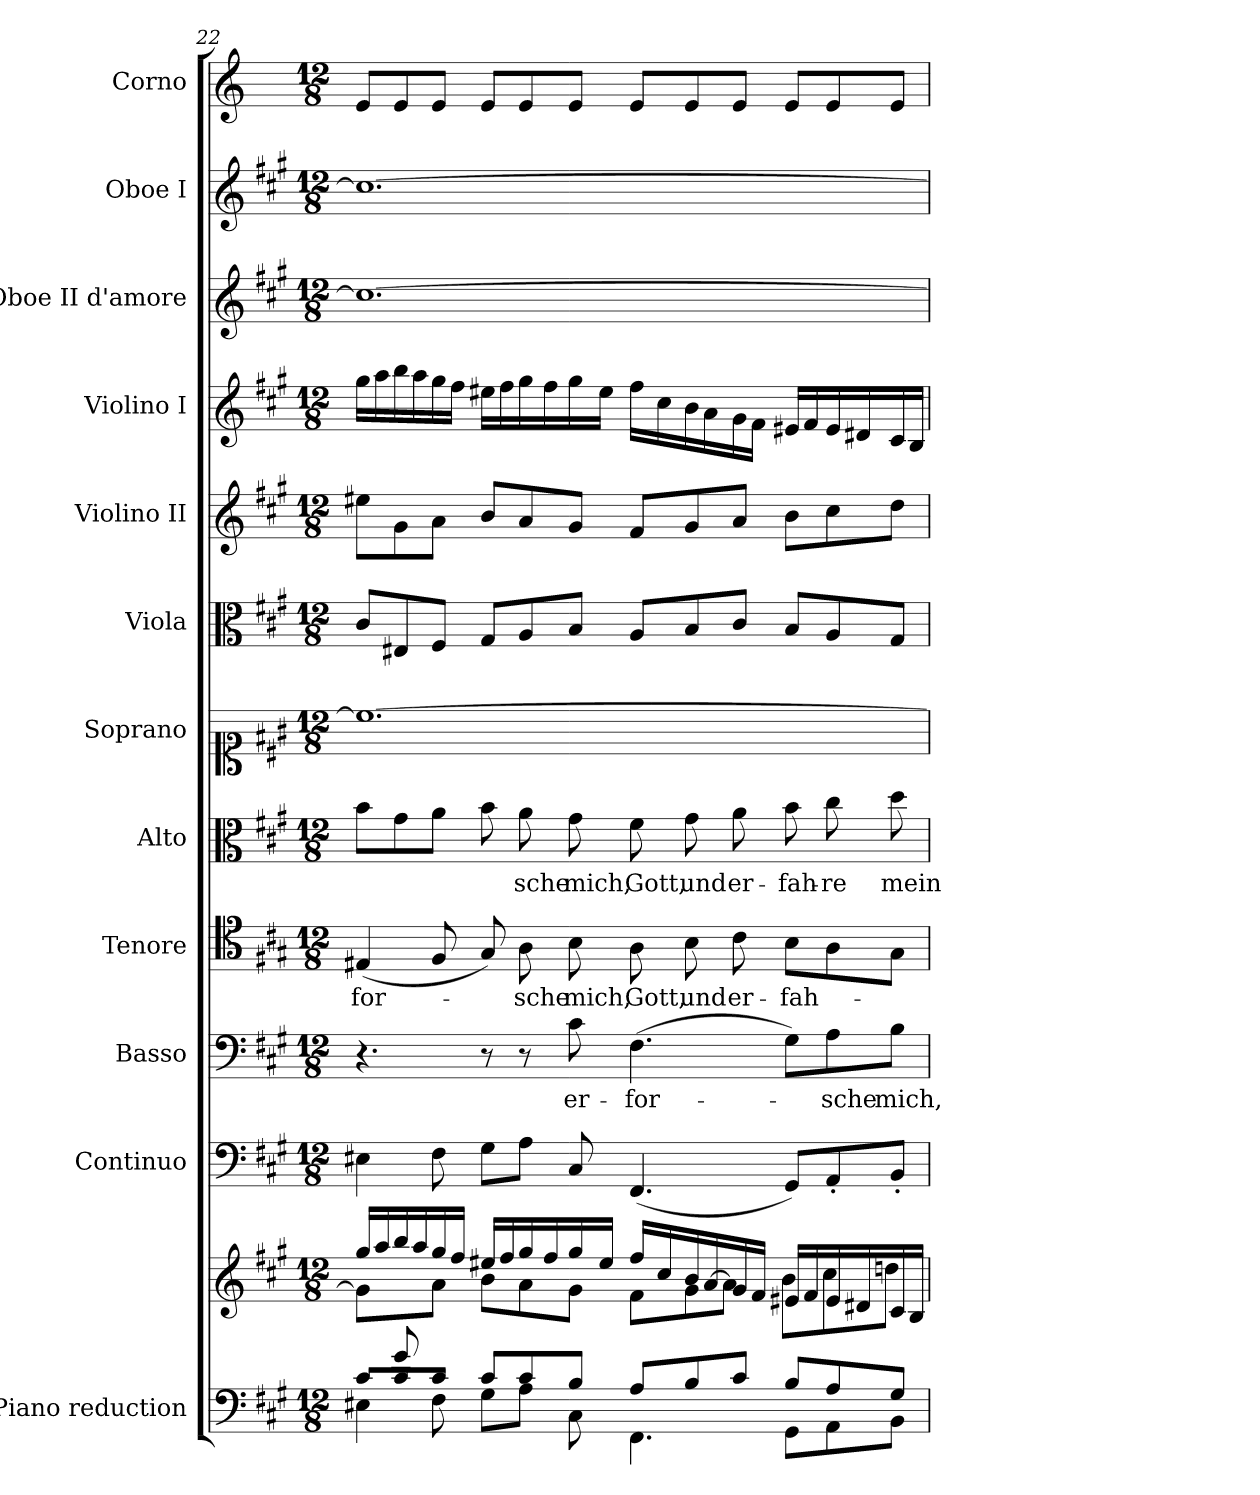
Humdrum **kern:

**kern	**kern	**kern	**kern	**text	**kern	**text	**kern	**text	**kern	**kern	**kern	**kern	**kern	**kern	**kern
*part12	*part12	*part11	*part10	*part10	*part9	*part9	*part8	*part8	*part7	*part6	*part5	*part4	*part3	*part2	*part1
*staff13	*staff12	*staff11	*staff10	*staff10	*staff9	*staff9	*staff8	*staff8	*staff7	*staff6	*staff5	*staff4	*staff3	*staff2	*staff1
*I"Piano reduction	*	*I"Continuo	*I"Basso	*	*I"Tenore	*	*I"Alto	*	*I"Soprano	*I"Viola	*I"Violino II	*I"Violino I	*I"Oboe II d'amore	*I"Oboe I	*I"Corno
*I'Pno	*	*	*	*	*	*	*	*	*	*I'Vla	*I'Vln	*I'Vln	*I'Ob	*I'Ob	*
*clefF4	*clefG2	*clefF4	*clefF4	*	*clefC4	*	*clefC3	*	*clefC1	*clefC3	*clefG2	*clefG2	*clefG2	*clefG2	*clefG2
*	*	*	*	*	*	*	*	*	*	*	*	*	*	*	*ITrd2c3
*k[f#c#g#]	*k[f#c#g#]	*k[f#c#g#]	*k[f#c#g#]	*	*k[f#c#g#]	*	*k[f#c#g#]	*	*k[f#c#g#]	*k[f#c#g#]	*k[f#c#g#]	*k[f#c#g#]	*k[f#c#g#]	*k[f#c#g#]	*k[f#c#g#]
*M12/8	*M12/8	*M12/8	*M12/8	*	*M12/8	*	*M12/8	*	*M12/8	*M12/8	*M12/8	*M12/8	*M12/8	*M12/8	*M12/8
=22	=22	=22	=22	=22	=22	=22	=22	=22	=22	=22	=22	=22	=22	=22	=22
*^	*^	*	*	*	*	*	*	*	*	*	*	*	*	*	*
*	*^	*	*	*	*	*	*	*	*	*	*	*	*	*	*	*	*
!	!	!	!	!	!	!	!	!	!LO:LY:b	!	!	!	!	!	!	!	!	!
8ryy	8c#/L	4E#X\	16gg#/LL	8g#\L]	4E#X\	4.r	.	(<4E#X/	-for-	8b\L	.	1.cc#_	8c#/L	8ee#X\L	16gg#\LL	1.cc#_	1.cc#_	8c#/L
.	.	.	16aa/	.	.	.	.	.	.	.	.	.	.	.	16aa\	.	.	.
8g#/	8c#/	.	16bb/	8ryy	.	.	.	.	.	8g#\	.	.	8E#X/	8g#\	16bb\	.	.	8c#/
.	.	.	16aa/	.	.	.	.	.	.	.	.	.	.	.	16aa\	.	.	.
1ryy	8c#/J	8F#\	16gg#/	8a\J	8F#\	.	.	8F#/	.	8a\J	.	.	8F#/J	8a\J	16gg#\	.	.	8c#/J
.	.	.	16ff#/JJ	.	.	.	.	.	.	.	.	.	.	.	16ff#\JJ	.	.	.
.	8c#/L	8G#\L	16ee#X/LL	8b\L	8G#\L	8r	.	8G#/)	.	8b\	.	.	8G#/L	8b/L	16ee#X\LL	.	.	8c#/L
.	.	.	16ff#/	.	.	.	.	.	.	.	.	.	.	.	16ff#\	.	.	.
!	!	!	!	!	!	!	!	!	!LO:LY:b	!	!LO:LY:b	!	!	!	!	!	!	!
.	8c#/	8A\J	16gg#/	8a\	8A\J	8r	.	8A\	-sche	8a\	-sche	.	8A/	8a/	16gg#\	.	.	8c#/
.	.	.	16ff#/	.	.	.	.	.	.	.	.	.	.	.	16ff#\	.	.	.
!	!	!	!	!	!	!	!LO:LY:b	!	!LO:LY:b	!	!LO:LY:b	!	!	!	!	!	!	!
.	8B/J	8C#\	16gg#/	8g#\J	8C#/	8c#\	er-	8B\	mich,	8g#\	mich,	.	8B/J	8g#/J	16gg#\	.	.	8c#/J
.	.	.	16ee#/JJ	.	.	.	.	.	.	.	.	.	.	.	16ee#\JJ	.	.	.
!	!	!	!	!	!	!	!LO:LY:b	!	!LO:LY:b	!	!LO:LY:b	!	!	!	!	!	!	!
.	8A/L	4.FF#\	16ff#/LL	8f#\L	(<4.FF#/	(>4.F#\	-for-	8A\	Gott,	8f#\	Gott,	.	8A/L	8f#/L	16ff#\LL	.	.	8c#/L
.	.	.	16cc#/	.	.	.	.	.	.	.	.	.	.	.	16cc#\	.	.	.
!	!	!	!	!	!	!	!	!	!LO:LY:b	!	!LO:LY:b	!	!	!	!	!	!	!
.	8B/	.	16b/	8g#\	.	.	.	8B\	und	8g#\	und	.	8B/	8g#/	16b\	.	.	8c#/
.	.	.	[16a/	.	.	.	.	.	.	.	.	.	.	.	16a\	.	.	.
!	!	!	!	!	!	!	!	!	!LO:LY:b	!	!LO:LY:b	!	!	!	!	!	!	!
.	8c#/J	.	16g#/	8a\J]	.	.	.	8c#\	er-	8a\	er-	.	8c#/J	8a/J	16g#\	.	.	8c#/J
.	.	.	16f#/JJ	.	.	.	.	.	.	.	.	.	.	.	16f#\JJ	.	.	.
!	!	!	!	!	!	!	!	!	!LO:LY:b	!	!LO:LY:b	!	!	!	!	!	!	!
.	8B/L	8GG#\L	16e#X/LL	8b\L	8GG#/L)	8G#\L)	.	8B\L	-fah-	8b\	-fah-	.	8B/L	8b\L	16e#X/LL	.	.	8c#/L
.	.	.	16f#/	.	.	.	.	.	.	.	.	.	.	.	16f#/	.	.	.
!	!	!	!	!	!	!	!LO:LY:b	!	!	!	!LO:LY:b	!	!	!	!	!	!	!
4ryy	8A/	8AA\	16e#/	8cc#\	8AA'/	8A\	-sche	8A\	.	8cc#\	-re	.	8A/	8cc#\	16e#/	.	.	8c#/
.	.	.	16d#X/	.	.	.	.	.	.	.	.	.	.	.	16d#X/	.	.	.
!	!	!	!	!	!	!	!LO:LY:b	!	!	!	!LO:LY:b	!	!	!	!	!	!	!
.	8G#/J	8BB\J	16c#/	8ddn\J	8BB'/J	8B\J	mich,	8G#\J	.	8dd\	mein	.	8G#/J	8dd\J	16c#/	.	.	8c#/J
.	.	.	16B/JJ	.	.	.	.	.	.	.	.	.	.	.	16B/JJ	.	.	.
*v	*v	*v	*	*	*	*	*	*	*	*	*	*	*	*	*	*	*	*
*	*v	*v	*	*	*	*	*	*	*	*	*	*	*	*	*	*
=	=	=	=	=	=	=	=	=	=	=	=	=	=	=	=
*-	*-	*-	*-	*-	*-	*-	*-	*-	*-	*-	*-	*-	*-	*-	*-
